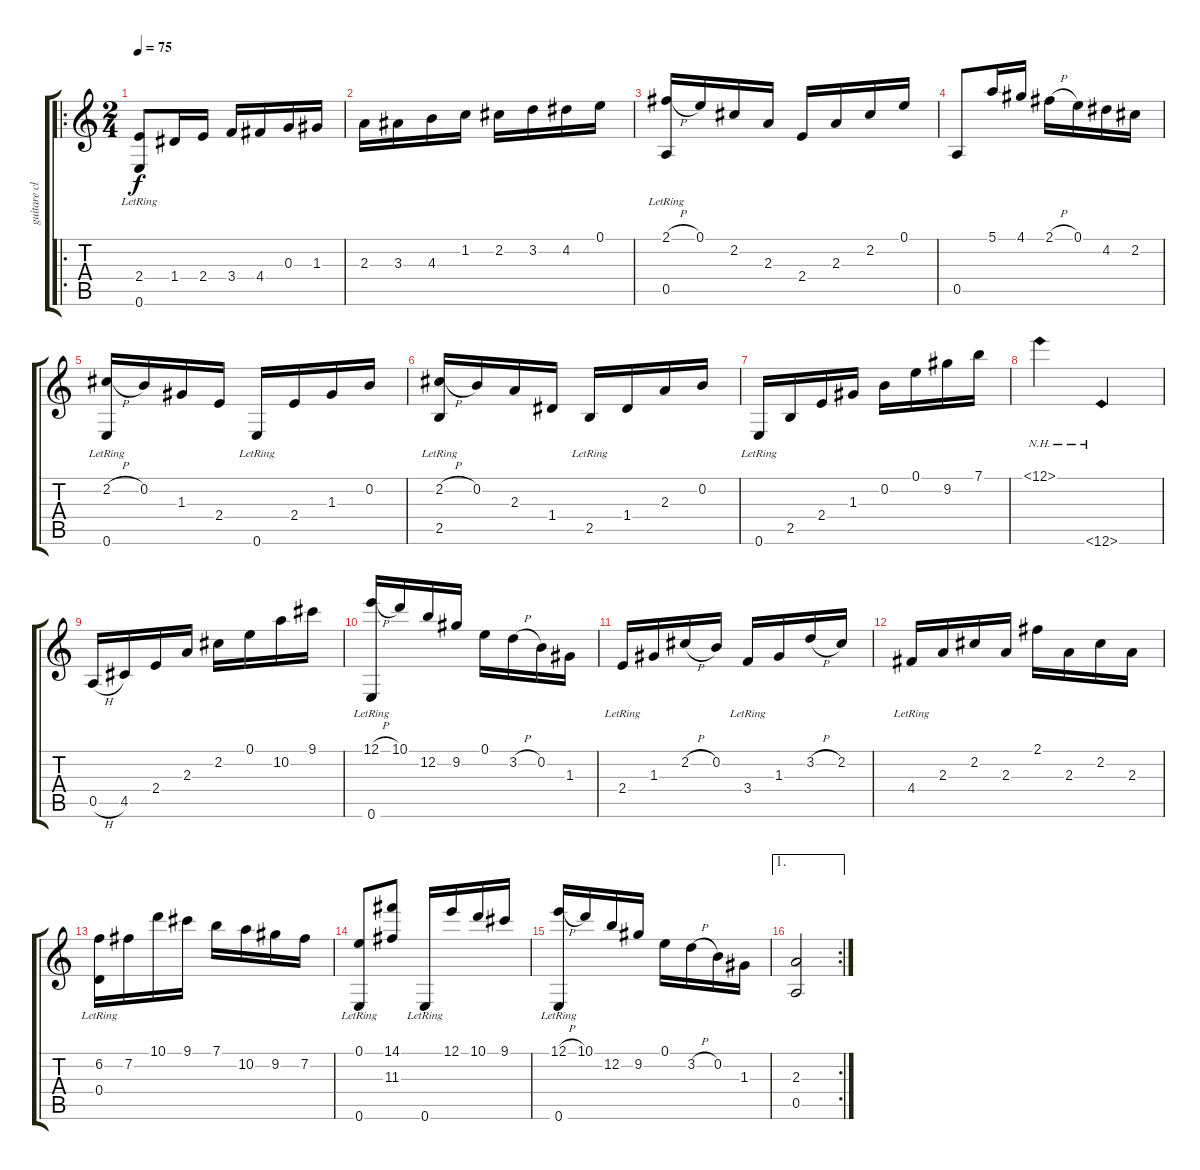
\track ("guitare classique" "guitare cl") {instrument acousticguitarnylon}
\staff {score tabs}
\tuning (E4 B3 G3 D3 A2 E2) {hide}
\ro
\ts (2 4)
\tempo 75
\clef g2
\ks c
(2.4 0.6{lr}).8{dy f} 1.4.16 2.4.16 3.4.16 4.4.16 0.3.16 1.3.16 |
2.3.16 3.3.16 4.3.16 1.2.16 2.2.16 3.2.16 4.2.16 0.1.16 |
(2.1{h} 0.5{lr}).16 0.1.16 2.2.16 2.3.16 2.4.16 2.3.16 2.2.16 0.1.16 |
0.5.8 5.1.16 4.1.16 2.1{h}.16 0.1.16 4.2.16 2.2.16 |
(2.2{h} 0.6{lr}).16 0.2.16 1.3.16 2.4.16 0.6{lr}.16 2.4.16 1.3.16 0.2.16 |
(2.2{h} 2.5{lr}).16 0.2.16 2.3.16 1.4.16 2.5{lr}.16 1.4.16 2.3.16 0.2.16 |
0.6{lr}.16 2.5.16 2.4.16 1.3.16 0.2.16 0.1.16 9.2.16 7.1.16 |
12.1{nh}.4 12.6{nh}.4 |
0.5{h}.16 4.5.16 2.4.16 2.3.16 2.2.16 0.1.16 10.2.16 9.1.16 |
(12.1{h} 0.6{lr}).16 10.1.16 12.2.16 9.2.16 0.1.16 3.2{h}.16 0.2.16 1.3.16 |
2.4{lr}.16 1.3.16 2.2{h}.16 0.2.16 3.4{lr}.16 1.3.16 3.2{h}.16 2.2.16 |
4.4{lr}.16 2.3.16 2.2.16 2.3.16 2.1.16 2.3.16 2.2.16 2.3.16 |
(6.2 0.4{lr}).16 7.2.16 10.1.16 9.1.16 7.1.16 10.2.16 9.2.16 7.2.16 |
(0.1 0.6{lr}).8 (14.1 11.3).8 0.6{lr}.16 12.1.16 10.1.16 9.1.16 |
(12.1{h} 0.6{lr}).16 10.1.16 12.2.16 9.2.16 0.1.16 3.2{h}.16 0.2.16 1.3.16 |
\ae 1
\rc 2
(2.3 0.5).2
